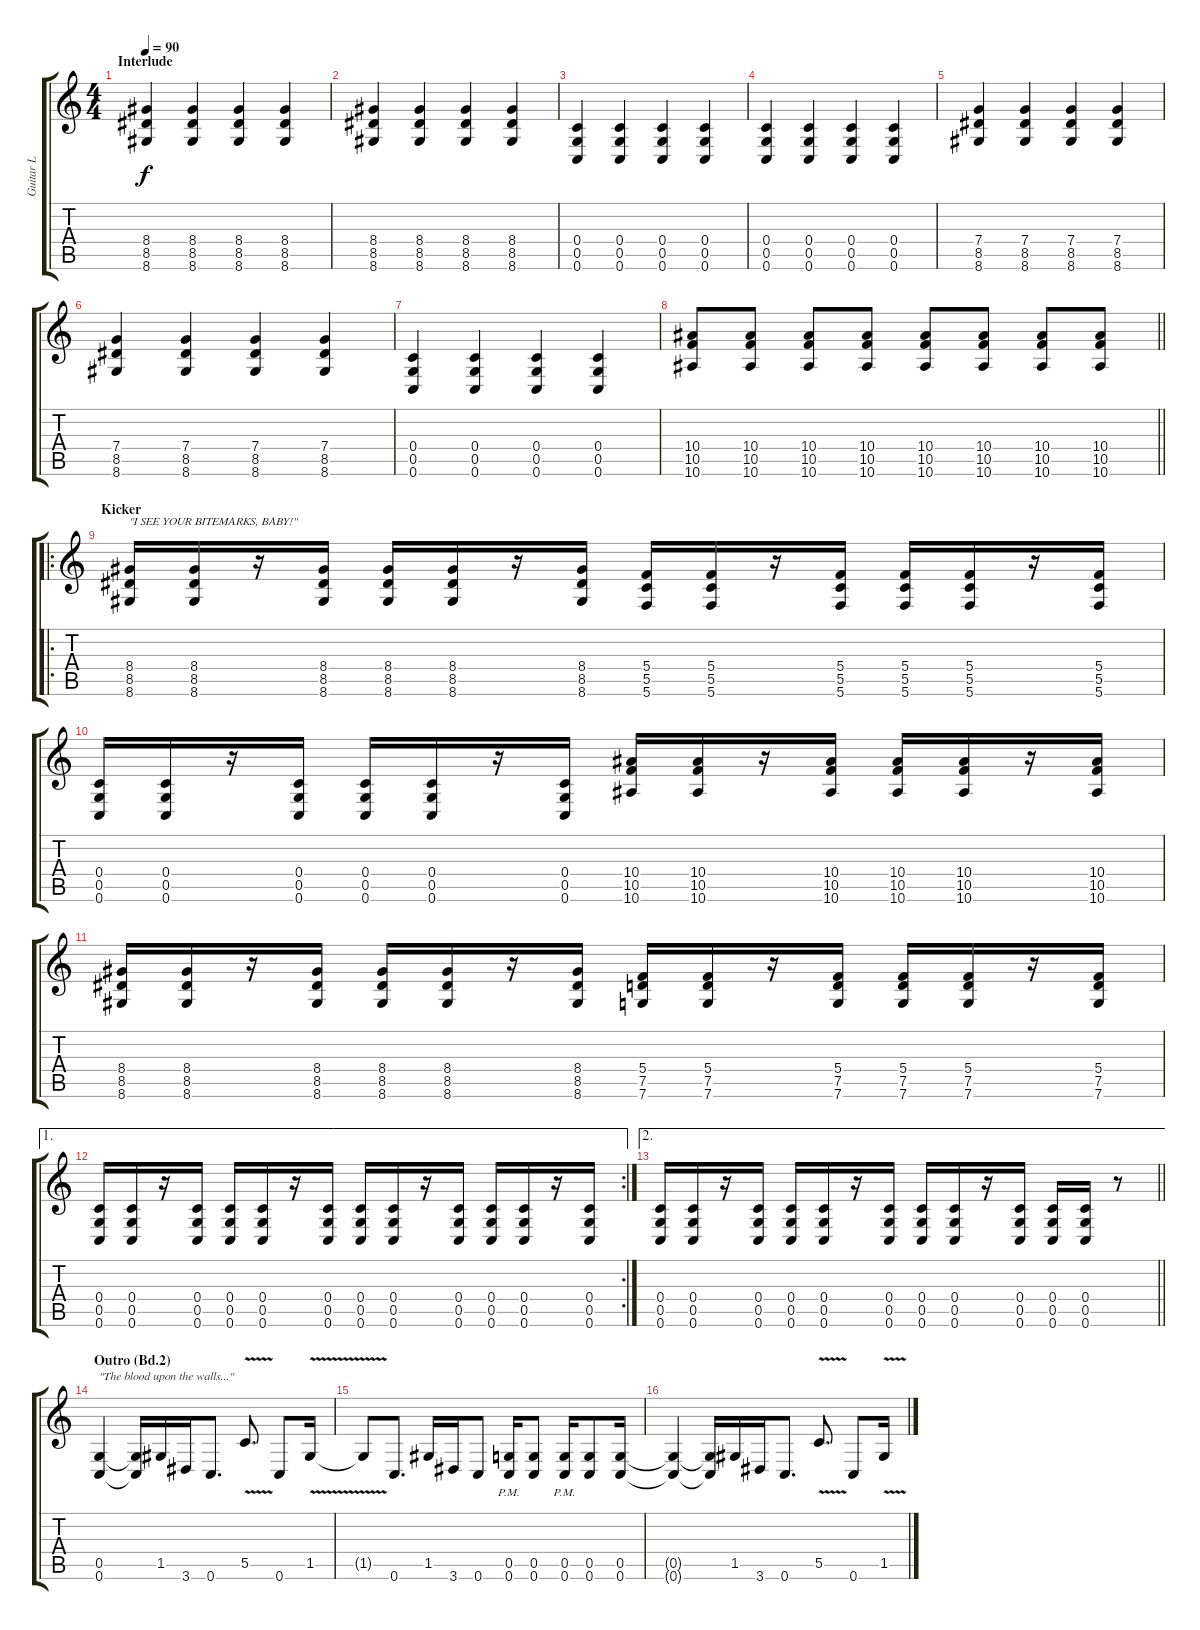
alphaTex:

\track ("Guitar L" "Guitar L") {instrument distortionguitar}
\staff {score tabs}
\tuning (D4 A3 F3 C3 G2 C2) {hide}
\ts (4 4)
\section ("" "Interlude")
\tempo 90
\clef g2
\ks c
(8.4 8.5 8.6).4{dy f} (8.4 8.5 8.6).4 (8.4 8.5 8.6).4 (8.4 8.5 8.6).4 |
(8.4 8.5 8.6).4 (8.4 8.5 8.6).4 (8.4 8.5 8.6).4 (8.4 8.5 8.6).4 |
(0.4 0.5 0.6).4 (0.4 0.5 0.6).4 (0.4 0.5 0.6).4 (0.4 0.5 0.6).4 |
(0.4 0.5 0.6).4 (0.4 0.5 0.6).4 (0.4 0.5 0.6).4 (0.4 0.5 0.6).4 |
(7.4 8.5 8.6).4 (7.4 8.5 8.6).4 (7.4 8.5 8.6).4 (7.4 8.5 8.6).4 |
(7.4 8.5 8.6).4 (7.4 8.5 8.6).4 (7.4 8.5 8.6).4 (7.4 8.5 8.6).4 |
(0.4 0.5 0.6).4 (0.4 0.5 0.6).4 (0.4 0.5 0.6).4 (0.4 0.5 0.6).4 |
\barLineRight lightlight
(10.4 10.5 10.6).8 (10.4 10.5 10.6).8 (10.4 10.5 10.6).8 (10.4 10.5 10.6).8 (10.4 10.5 10.6).8 (10.4 10.5 10.6).8 (10.4 10.5 10.6).8 (10.4 10.5 10.6).8 |
\ro
\section ("" "Kicker")
(8.4 8.5 8.6).16{txt "\"I SEE YOUR BITEMARKS, BABY!\""} (8.4 8.5 8.6).16 r.16 (8.4 8.5 8.6).16 (8.4 8.5 8.6).16 (8.4 8.5 8.6).16 r.16 (8.4 8.5 8.6).16 (5.4 5.5 5.6).16 (5.4 5.5 5.6).16 r.16 (5.4 5.5 5.6).16 (5.4 5.5 5.6).16 (5.4 5.5 5.6).16 r.16 (5.4 5.5 5.6).16 |
(0.4 0.5 0.6).16 (0.4 0.5 0.6).16 r.16 (0.4 0.5 0.6).16 (0.4 0.5 0.6).16 (0.4 0.5 0.6).16 r.16 (0.4 0.5 0.6).16 (10.4 10.5 10.6).16 (10.4 10.5 10.6).16 r.16 (10.4 10.5 10.6).16 (10.4 10.5 10.6).16 (10.4 10.5 10.6).16 r.16 (10.4 10.5 10.6).16 |
(8.4 8.5 8.6).16 (8.4 8.5 8.6).16 r.16 (8.4 8.5 8.6).16 (8.4 8.5 8.6).16 (8.4 8.5 8.6).16 r.16 (8.4 8.5 8.6).16 (5.4 7.5 7.6).16 (5.4 7.5 7.6).16 r.16 (5.4 7.5 7.6).16 (5.4 7.5 7.6).16 (5.4 7.5 7.6).16 r.16 (5.4 7.5 7.6).16 |
\ae 1
\rc 2
(0.4 0.5 0.6).16 (0.4 0.5 0.6).16 r.16 (0.4 0.5 0.6).16 (0.4 0.5 0.6).16 (0.4 0.5 0.6).16 r.16 (0.4 0.5 0.6).16 (0.4 0.5 0.6).16 (0.4 0.5 0.6).16 r.16 (0.4 0.5 0.6).16 (0.4 0.5 0.6).16 (0.4 0.5 0.6).16 r.16 (0.4 0.5 0.6).16 |
\ae 2
\barLineRight lightlight
(0.4 0.5 0.6).16 (0.4 0.5 0.6).16 r.16 (0.4 0.5 0.6).16 (0.4 0.5 0.6).16 (0.4 0.5 0.6).16 r.16 (0.4 0.5 0.6).16 (0.4 0.5 0.6).16 (0.4 0.5 0.6).16 r.16 (0.4 0.5 0.6).16 (0.4 0.5 0.6).16 (0.4 0.5 0.6).16 r.8 |
\section ("" "Outro (Bd.2)")
(0.5 0.6).4{txt "\"The blood upon the walls...\"" volume 16} (0.5{t} 0.6{t}).16 1.5.16 3.6.16 0.6.8{d} 5.5{v}.8{d} 0.6.8 1.5{v}.16 |
1.5{v t}.8 0.6.8{d} 1.5.16 3.6.16 0.6.8 (0.5{pm} 0.6{pm}).16 (0.5 0.6).8 (0.5{pm} 0.6{pm}).16 (0.5 0.6).8 (0.5 0.6).16 |
(0.5{t} 0.6{t}).4 (0.5{t} 0.6{t}).16 1.5.16 3.6.16 0.6.8{d} 5.5{v}.8{d} 0.6.8 1.5{v}.16
